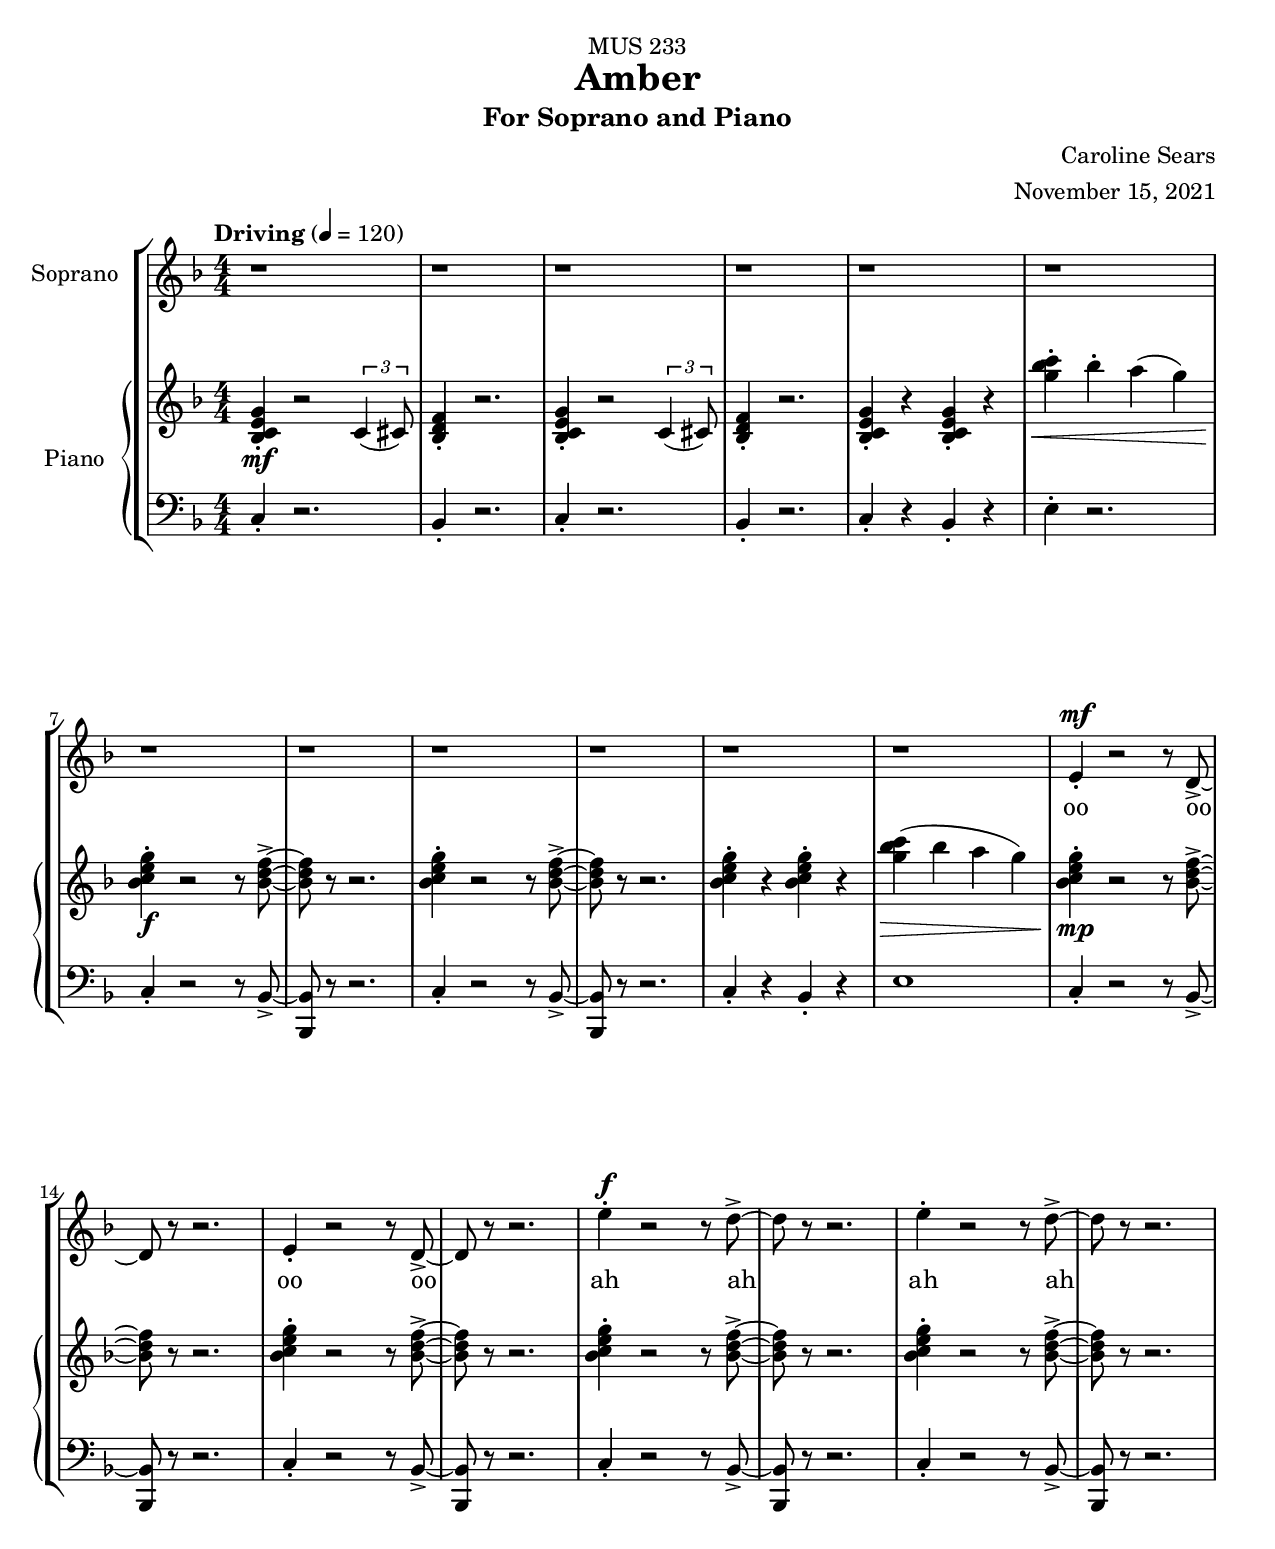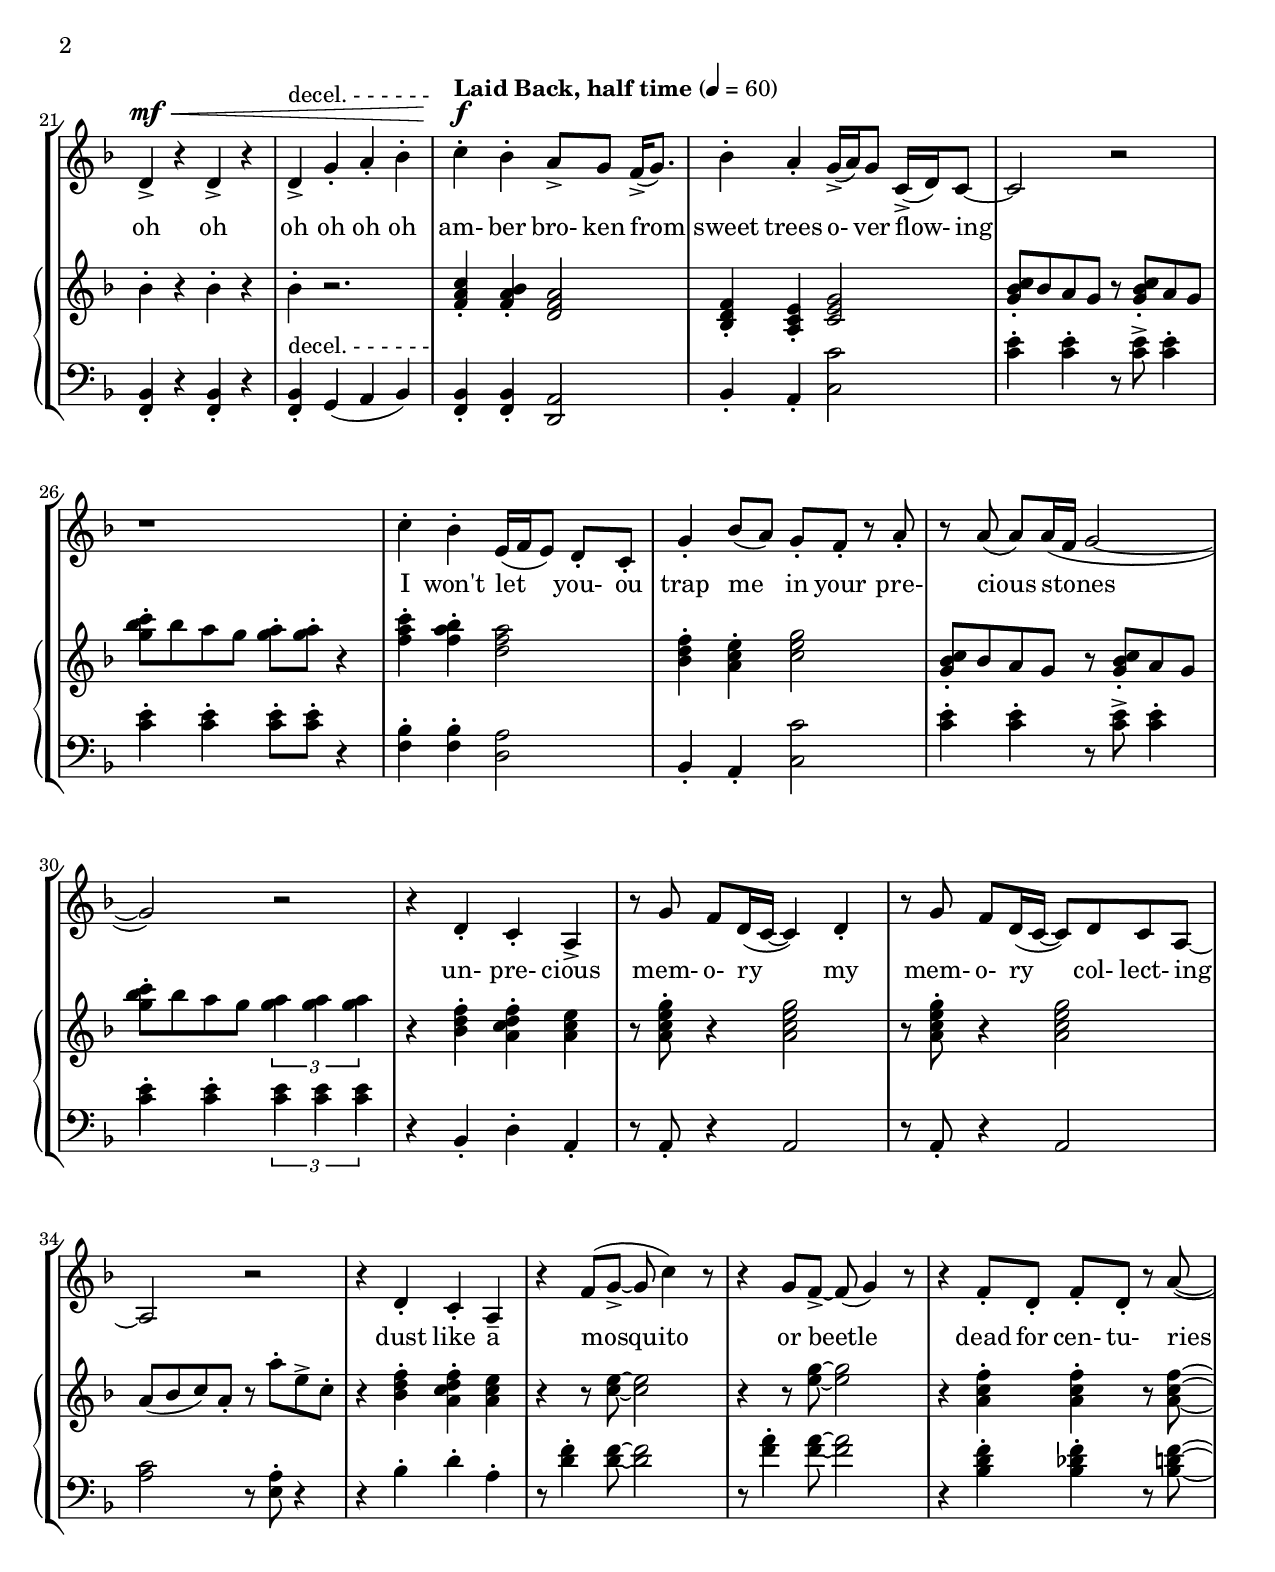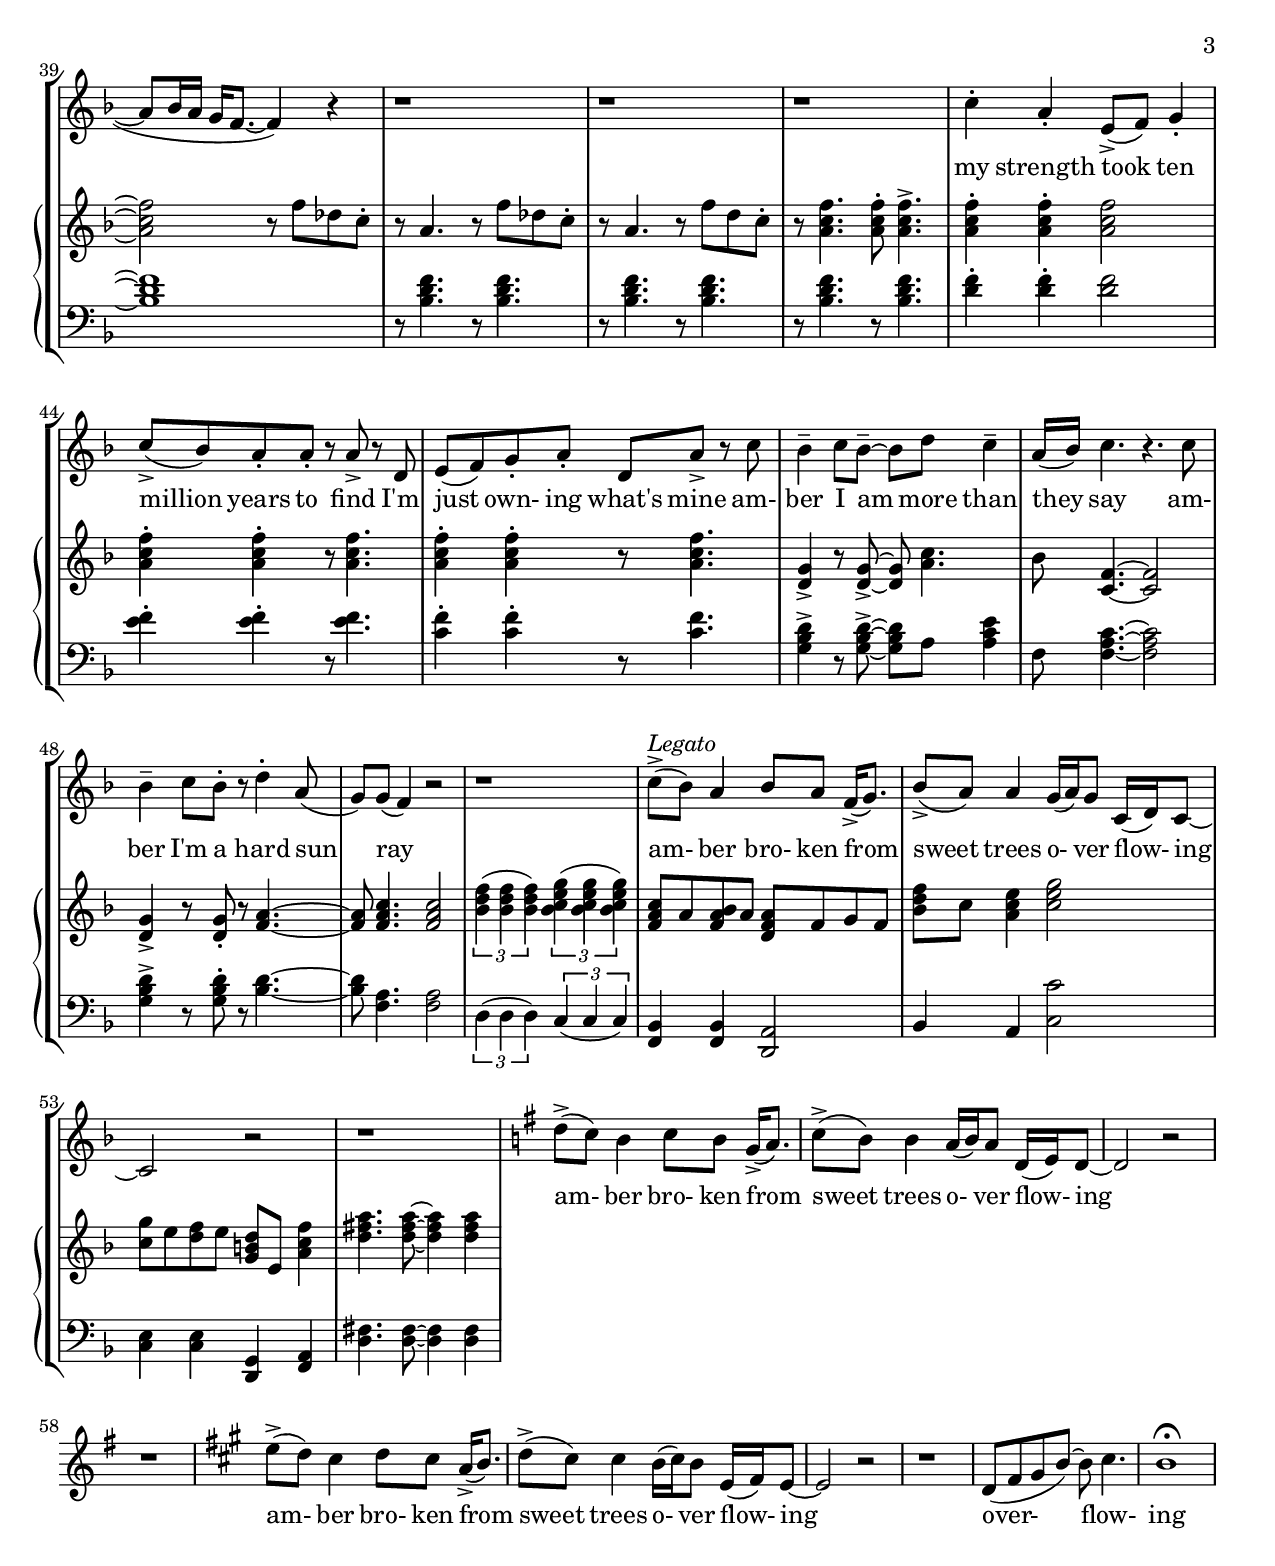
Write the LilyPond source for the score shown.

%%%%%%%%%%%%%%%%%%%% Header + Paper Dimensions %%%%%%%%%%%%%%%%%%%%
\header {
  title = "Amber"
    subtitle = "For Soprano and Piano"
    dedication = "MUS 233"
    composer = "Caroline Sears"
    arranger = "November 15, 2021"
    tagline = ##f

}
\paper {
  #(set-paper-size "ansi a")
  #(define top-margin (* 0.75 in))
}

%%%%%%%%%%%%%%%%%%%% Musical/Lyrical Content %%%%%%%%%%%%%%%%%%%%%%%%%%

%%%%% VOICE PART %%%%%%%%%%%
theNotes = \relative c'' {
    \set Staff.midiInstrument = "flute"
    \key f \major % C mixolydian
    \numericTimeSignature \time 4/4
    \tempo "Driving" 4 = 120
    \dynamicUp

    %%Intro %%
    r1 | r1 |r1 | r1 | r1 | r1 | r1 | r1 | r1 | r1 | r1 | r1 |
    e,4\staccato\mf r2 r8 d8\accent~ |d8 r8 r2. |e4\staccato r2 r8 d8\accent~ |d8 r8 r2. 
    e'4\staccato\f r2 r8 d8\accent~ |d8 r8 r2. |e4\staccato r2 r8 d8\accent~ |d8 r8 r2. 
    d,4\accent\mf\< r4 d4\accent r4| d4\accent^\markup{"decel. - - - - - -"}  g4\staccato a4\staccato bes\staccato |


    %% Verse 1 %%

    %bar 23%
    \tempo "Laid Back, half time" 4 = 60
    c4\staccato\!\f bes4\staccato  a8\accent g8 f16\accent (g8.) | bes4\staccato  a\staccato g16\accent (a16) g8 c,16\accent (d16) c8~ |
    c2 r2 | r1 |
    %bar 27%
     c'4\staccato bes4\staccato  e,16 (f16 e8)  d8\staccato c8\staccato | g'4\staccato bes8 (a) g8\staccato f8\staccato r8 a8\staccato |
    r8 a8 (a) a16 (f16 g2~ | g2) r2 |
    %bar 31%
    r4 d4\staccato c4\staccato a\accent |r8 g'8 f d16 (c16~c4) d4\staccato | r8 g8 f d16 (c16~c8) d8 c8 a~ |a2 r2 |
    %bar 35%
    r4 d4\staccato c4\staccato a4\tenuto | r4 f'8 (g8\accent~g8 c4) r8 | r4 g8 f8\accent~f8 (g4) r8 | r4 f8\staccato d\staccato f\staccato d\staccato r8 a'8(~a8 bes16  a16 
    g f8.~f4)  r4|
    %bar40
     r1 |r1| r1 |
     %bar 43
    c'4\staccato a\staccato e8\accent (f8) g4\staccato | c8\accent (bes) a8\staccato a8\staccato r8 a\accent r8 d,8 |
    e8 (f) g8\staccato a8\staccato  d,8 a'8\accent r8 c8| bes4\tenuto c8 bes8\tenuto~bes8 d8 c4\tenuto| a16 (bes) c4. r4. c8|
    %bar 48
    bes4\tenuto c8 bes8\staccato r8 d4\staccato a8 (g8) g8 (f4) r2 | r1 |
    %bar 50
    c'8\accent^\markup{\italic{"Legato"}} (bes8)  a4 bes8 a8 f16\accent (g8.) | bes8\accent (a8) a4 g16 (a16) g8 c,16 (d16) c8~ |
    c2 r2 | r1 |
    %bar 54
    \key g \major
    d'8\accent (c8)  b4 c8 b8 g16\accent (a8.) | c8\accent (b8) b4 a16 (b16) a8 d,16 (e16) d8~ |
    d2 r2 | r1 |
    \key a \major
    %bar 58
    e'8\accent (d8)  cis4 d8 cis8 a16\accent (b8.) | d8\accent (cis8) cis4 b16 (cis16) b8 e,16 (fis16) e8~ |
    e2 r2 | r1 |
    %bar 62
    d8 (fis gis b)~b8 cis4.|b1\fermata|






    %% Verse 2 %%

    %% Breakdown %%

    %% Verse 3? %%

    %% End %%
    
  }

theWords =  \lyricmode {
      %% Intro %%%
      oo oo oo oo
      ah ah ah ah
      oh oh oh oh oh oh
      %% Verse 1%%%
      am- ber bro- ken from
      sweet trees o- ver flow- ing
      I won't let you- _ou  trap me
      in your pre- cious stones_
      un- pre- cious mem- o- ry my
      mem- o- ry col- lect- ing
      dust like a mosquito or beetle
      dead for cen- tu- ries
      my strength took ten million
      years to find
      I'm just own- ing what's mine
      am- ber I am more than they say
      am- ber I'm a hard sun ray 

      am- ber bro- ken from
      sweet trees o- ver flow- ing

      am- ber bro- ken from
      sweet trees o- ver flow- ing

      am- ber bro- ken from
      sweet trees o- ver flow- ing

      over- flow- ing



  }

%%%%%% PIANO PART %%%%%%%%%%
righthand =\relative c' {
    \key f \major
    \numericTimeSignature \time 4/4

    %%%%%%%% INTRO %%%%%%%%
    \tempo "Driving" 4 = 120
    <bes c e g>4\staccato\mf r2 \tuplet 3/2 {c4 (cis8)} | <bes d f>4\staccato r2.|
    <bes c e g>4\staccato r2 \tuplet 3/2 {c4 (cis8)} | <bes d f>4\staccato r2.|
    <bes c e g>4\staccato r4 <bes c e g>4\staccato r4|
    <g'' bes c>4\staccato\< bes\staccato a (g) |
    <bes, c e g>4\staccato\!\f r2 r8 <bes d f>8\accent~|<bes d f>8 r8 r2. |
    <bes c e g>4\staccato r2 r8 <bes d f>8\accent~|<bes d f>8 r8 r2. |
    <bes c e g>4\staccato r4 <bes c e g>4\staccato r4|
    <g' bes c>4\> (bes a g) |
    <bes, c e g>4\!\mp\staccato r2 r8 <bes d f>8\accent~|<bes d f>8 r8 r2. |
    <bes c e g>4\staccato r2 r8 <bes d f>8\accent~|<bes d f>8 r8 r2. |
    <bes c e g>4\staccato r2 r8 <bes d f>8\accent~|<bes d f>8 r8 r2. |
    <bes c e g>4\staccato r2 r8 <bes d f>8\accent~|<bes d f>8 r8 r2. |
    bes4\staccato r4 bes4\staccato r4 | bes4\staccato r2. | 
    

    
    %%%% VERSE 1 %%%%%%%%
    \tempo "Laid Back, half time" 4 = 60

    %bar 23%
    <f a c>4\staccato <f a bes>\staccato <d f a>2 | <bes d f>4\staccato <a c e>4\staccato  <c e g>2 |
    <g' bes c>8\staccato  bes  a g r8 <g bes c>8\staccato a g | <g' bes c>8\staccato  bes  a g <g a>8\staccato <g a>8\staccato r4|
    %bar 27%
    <f a c>4\staccato <f a bes>\staccato <d f a>2 | <bes d f>4\staccato <a c e>4\staccato  <c e g>2 |
    <g bes c>8\staccato  bes  a g r8 <g bes c>8\staccato a g | <g' bes c>8\staccato  bes  a g \tuplet 3/2 {<g a>4 <g a>4 <g a>4 } |
    %bar 31%
    r4 <bes, d f>4\staccato <a c d f>4\staccato <a c e> | r8 <a c e g>\staccato r4 <a c e g>2 |  r8 <a c e g>\staccato r4 <a c e g>2 | 
    %bar 34%
    a8 (bes c) a\staccato r8 a'\staccato e\accent c\staccato |r4 <bes d f>4\staccato <a c d f>4\staccato <a c e> |
    r4 r8 <c e>8~<c e>2 | r4 r8 <e g>8~<e g>2 | r4 <a, c f>4\staccato <a c f>4\staccato r8 <a c f>8~| <a c f>2 r8 f'8 des c\staccato|
    %bar 40
    r8 a4. r8 f'8 des c\staccato | r8 a4. r8 f'8 d c\staccato | r8 <a c f>4. <a c f>8\staccato <a c f>4.\accent  |
    <a c f>4\staccato <a c f>4\staccato <a c f>2 |<a c f>4\staccato <a c f>4\staccato r8<a c f>4.| 
    %bar45
    <a c f>4\staccato <a c f>4\staccato r8<a c f>4.| <g d>4\accent r8 <g d>\accent~<g d>8 <a c>4. |
    bes8 <f c>4.~<f c>2 |<g d>4\accent r8 <g d>\staccato r8 <f a>4.~| <f a>8 <f a c>4. <f a c>2 |
    %bar 50
    \tuplet 3/2 {<bes d f>4 (<bes d f>4 <bes d f>4)} \tuplet 3/2 { <bes c e g>4 (<bes c e g>4 <bes c e g>4)} |
    %bar 51
    <f a c>8 a8 <f a bes>8 a8 <d, f a>8 f8 g8 f | <bes d f>8 c8 <a c e>4 <c e g>2 |
    <c g'>8 e8 <d f>8 e8 <g, b d > e8 <a c f>4 | <d fis a>4. <d fis a>8~<d fis a>4 <d fis a>4 |







  }

lefthand = \relative c {
    \key f \major
    \numericTimeSignature \time 4/4
    \clef "bass"

    %%%%%%%% INTRO %%%%%%%%
    \tempo "Driving" 4 = 120
    c4\staccato r2.|bes4\staccato r2. |
    c4\staccato r2.|bes4\staccato r2. |
    c4\staccato r4 bes4\staccato r4|
    e4\staccato r2.|
    c4\staccato r2 r8 bes8~\accent|<bes bes,>8 r8 r2. |
    c4\staccato r2 r8 bes8~\accent|<bes bes,>8 r8 r2. |
    c4\staccato r4 bes4\staccato r4|
    e1|
    c4\staccato r2 r8 bes8~\accent|<bes bes,>8 r8 r2. |
    c4\staccato r2 r8 bes8~\accent|<bes bes,>8 r8 r2. |
    c4\staccato r2 r8 bes8~\accent|<bes bes,>8 r8 r2. |
    c4\staccato r2 r8 bes8~\accent|<bes bes,>8 r8 r2. |
    <bes f>4\staccato r4 <bes f>4\staccato r4 |
    <bes f>4\staccato^\markup{"decel. - - - - - -"} g4 (a bes) |

    %%%%% VERSE 1 %%%%%%%%%%
    \tempo "Laid Back, half time" 4 = 60

    %bar 23%
    <f bes>4\staccato <f bes>4\staccato <d a'>2 | bes'4\staccato a4\staccato <c c'>2| 
    <c' e>4\staccato <c e>\staccato r8 <c e>\accent <c e>4\staccato  |
     <c e>4\staccato <c e>\staccato <c e>8\staccato <c e>8\staccato r4 |
     %bar 27%
     <f, bes>4\staccato <f bes>4\staccato <d a'>2 | bes4\staccato a4\staccato <c c'>2|
     <c' e>4\staccato <c e>\staccato r8 <c e>\accent <c e>4\staccato  |
     <c e>4\staccato <c e>\staccato \tuplet 3/2 {<c e>4 <c e>4 <c e>4}  |
     %bar 31%
      r4 bes,4\staccato d\staccato a\staccato | r8 a8\staccato r4 a2 |r8 a8\staccato r4 a2 |
      %bar 34%
      <a' c>\2 r8 <a e>8\staccato r4 | r4 bes4\staccato d\staccato a\staccato |
      r8 <d f>4\staccato <d f>8~ <d f>2 | r8 <f a>4\staccato <f a>8~<f a>2 |
      %bar 38
      r4 <bes, d f>4\staccato <bes des f>4\staccato r8 <bes d f>8~|
      <bes d f>1 | r8 <bes d f>4. r8 <bes d f>4. |  r8 <bes d f>4. r8 <bes d f>4. |r8 <bes d f>4. r8 <bes d f>4. |
      %bar 43
      <d f>4\staccato <d f>\staccato <d f>2 | <e f>4\staccato <e f>\staccato r8 <e f>4.|
      <c f>4\staccato <c f>4\staccato r8 <c f>4. |
      %bar 46
      <g bes d>4\accent r8 <g bes d>8\accent~<g bes d>8 a8 <a c e>4 | f8 <f a c>4.~<f a c>2 | <g bes d>4\accent r8 <g bes d>8\staccato r8 <bes d >4.~|
      <bes d >8 <f a>4. <f a>2 |
      %bar 50
      \tuplet 3/2 {d4 (d d)} \tuplet 3/2 {c4 (c4 c)} |
      %bar 51
      <f, bes>4  < f bes>4 <d a' >2 | bes'4 a4 <c c'>2 |
      <c e>4 <c e>4 <g d>4 <a f>4| <d fis>4. <d fis>8~<d fis>4 <d fis> |
    
  }

%%%%%%%%%%%%%%%%%%%%%%% Score Setup %%%%%%%%%%%%%%%%%%%%%%%%%%%%%%%%%%%
\score {
\new StaffGroup <<
  \new Staff \with {instrumentName = "Soprano" 
    %shortInstrumentName = #"Sop. "
    }
  \new Voice = vocals \theNotes
  \new Lyrics \lyricsto vocals \theWords
  

  \new PianoStaff \with { instrumentName = "Piano" 
    %shortInstrumentName = #"Pno. "
    }
  <<
    \new Staff = "upper" \righthand
    \new Staff = "lower" \lefthand
  >>
>>

  \layout {}
  \midi {}
}